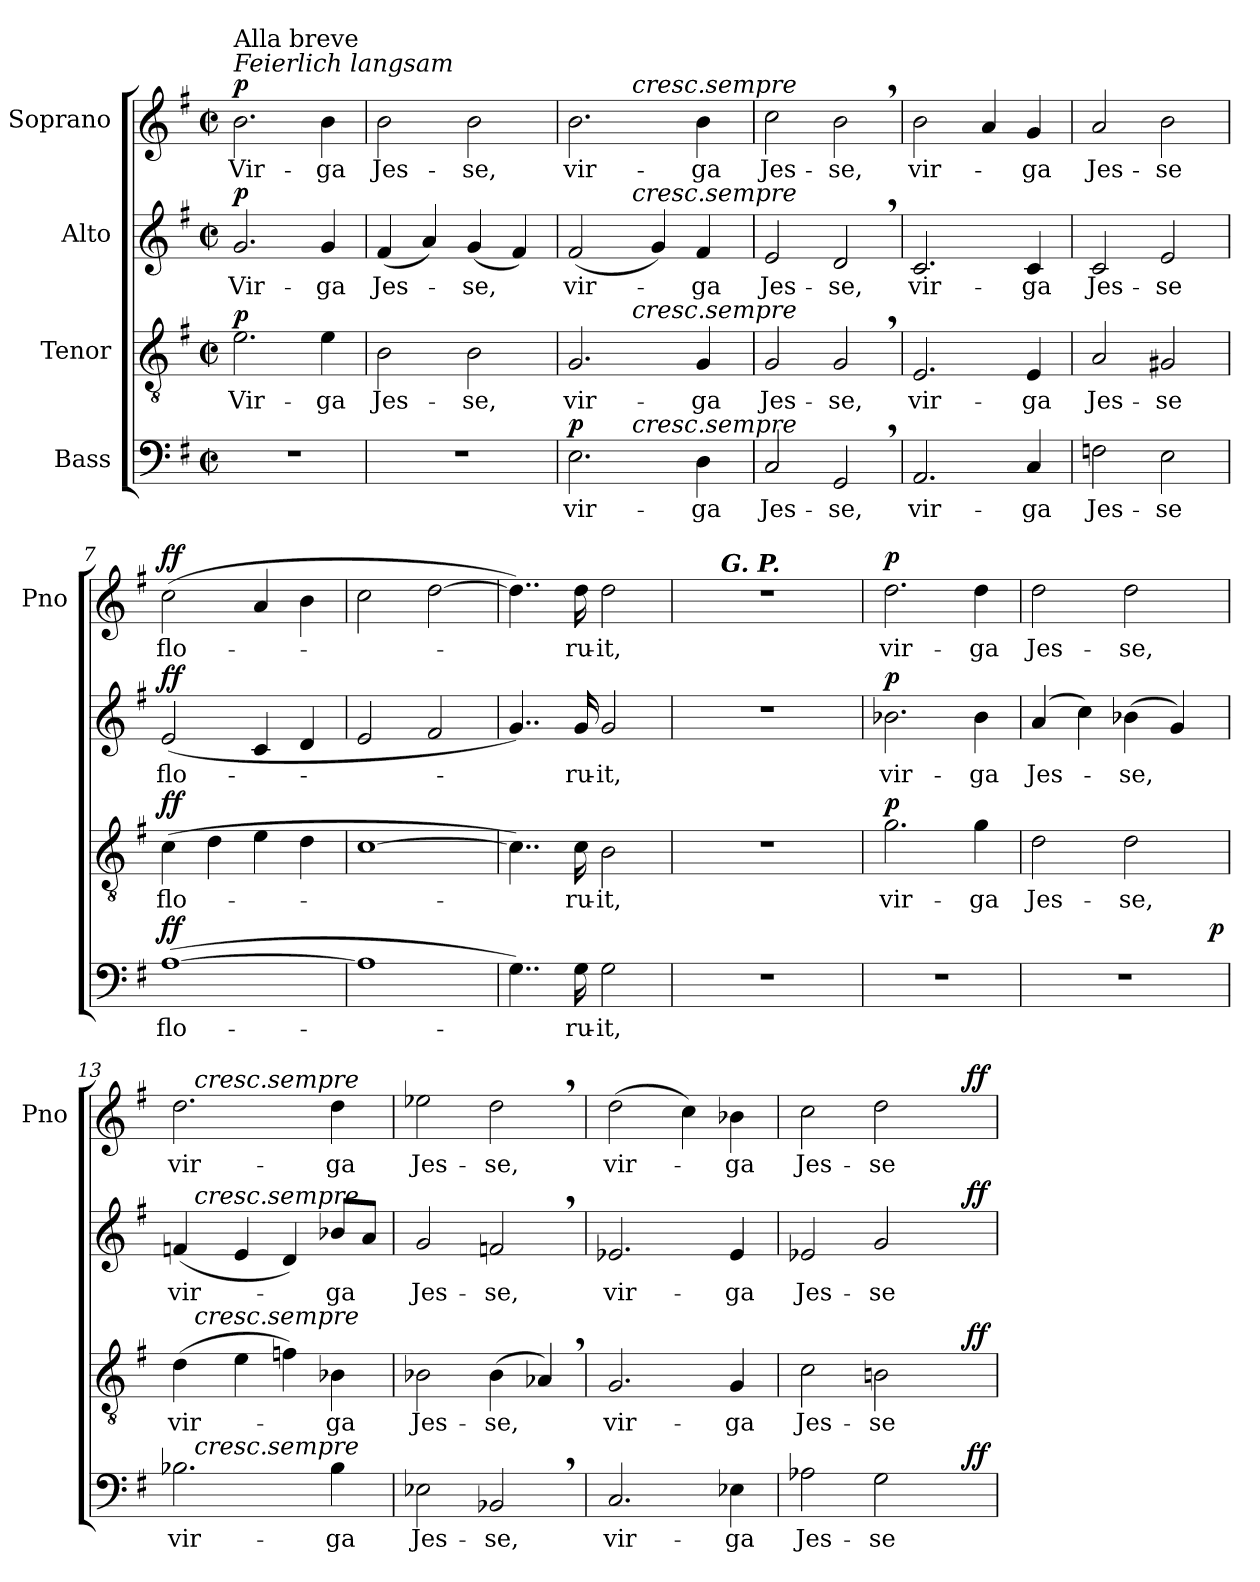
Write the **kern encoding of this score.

**kern	**text	**dynam	**kern	**text	**dynam	**kern	**text	**dynam	**kern	**text	**dynam
*part4	*part4	*part4	*part3	*part3	*part3	*part2	*part2	*part2	*part1	*part1	*part1
*staff4	*staff4	*staff4	*staff3	*staff3	*staff3	*staff2	*staff2	*staff2	*staff1	*staff1	*staff1
*I"Bass	*	*	*I"Tenor	*	*	*I"Alto	*	*	*I"Soprano	*	*
*	*	*	*	*	*	*	*	*	*I'Pno	*	*
*clefF4	*	*	*clefGv2	*	*	*clefG2	*	*	*clefG2	*	*
*k[f#]	*	*	*k[f#]	*	*	*k[f#]	*	*	*k[f#]	*	*
*G:	*	*	*G:	*	*	*G:	*	*	*G:	*	*
*M2/2	*	*	*M2/2	*	*	*M2/2	*	*	*M2/2	*	*
*met(c|)	*	*	*met(c|)	*	*	*met(c|)	*	*	*met(c|)	*	*
=1	=1	=1	=1	=1	=1	=1	=1	=1	=1	=1	=1
!	!	!	!	!	!	!	!	!	!LO:TX:a:i:t=Feierlich langsam	!	!
!	!	!	!	!	!	!	!	!	!LO:TX:a:t=Alla breve	!	!
!	!	!	!	!	!LO:DY:a	!	!	!LO:DY:a	!	!	!LO:DY:a
1r	.	.	2.e\	Vir-	p	2.g/	Vir-	p	2.b\	Vir-	p
.	.	.	4e\	-ga	.	4g/	-ga	.	4b\	-ga	.
=2	=2	=2	=2	=2	=2	=2	=2	=2	=2	=2	=2
1r	.	.	2B\	Jes-	.	(4f#/	Jes-	.	2b\	Jes-	.
.	.	.	.	.	.	4a/)	.	.	.	.	.
.	.	.	2B\	-se,	.	(4g/	-se,	.	2b\	-se,	.
.	.	.	.	.	.	4f#/)	.	.	.	.	.
=3	=3	=3	=3	=3	=3	=3	=3	=3	=3	=3	=3
!	!	!LO:DY:a	!	!	!	!	!	!	!	!	!
*^	*	*	*^	*	*	*^	*	*	*^	*	*
2.E\	4..ryy	vir-	p	2.G/	4..ryy	vir-	.	(2f#/	4..ryy	vir-	.	2.b\	4..ryy	vir-	.
!	!	!	!	!	!	!	!	!	!	!	!	!	!LO:TX:a:i:t=cresc.sempre	!	!
!	!	!	!	!	!	!	!	!	!LO:TX:a:i:t=cresc.sempre	!	!	!	!	!	!
!	!	!	!	!	!LO:TX:a:i:t=cresc.sempre	!	!	!	!	!	!	!	!	!	!
!	!LO:TX:a:i:t=cresc.sempre	!	!	!	!	!	!	!	!	!	!	!	!	!	!
.	2ryy	.	.	.	2ryy	.	.	.	2ryy	.	.	.	2ryy	.	.
.	.	.	.	.	.	.	.	4g/)	.	.	.	.	.	.	.
4D\	.	-ga	.	4G/	.	-ga	.	4f#/	.	-ga	.	4b\	.	-ga	.
.	16ryy	.	.	.	16ryy	.	.	.	16ryy	.	.	.	16ryy	.	.
*v	*v	*	*	*	*	*	*	*v	*v	*	*	*v	*v	*	*
*	*	*	*v	*v	*	*	*	*	*	*	*	*
=4	=4	=4	=4	=4	=4	=4	=4	=4	=4	=4	=4
2C/	Jes-	.	2G/	Jes-	.	2e/	Jes-	.	2cc\	Jes-	.
2GG,>/	-se,	.	2G,>/	-se,	.	2d,>/	-se,	.	2b,>\	-se,	.
=5	=5	=5	=5	=5	=5	=5	=5	=5	=5	=5	=5
2.AA/	vir-	.	2.E/	vir-	.	2.c/	vir-	.	2b\	vir-	.
.	.	.	.	.	.	.	.	.	4a/	.	.
4C/	-ga	.	4E/	-ga	.	4c/	-ga	.	4g/	-ga	.
=6	=6	=6	=6	=6	=6	=6	=6	=6	=6	=6	=6
2Fn\	Jes-	.	2A/	Jes-	.	2c/	Jes-	.	2a/	Jes-	.
2E\	-se	.	2G#X/	-se	.	2e/	-se	.	2b\	-se	.
!!LO:LB:g=z
=7	=7	=7	=7	=7	=7	=7	=7	=7	=7	=7	=7
!	!	!LO:DY:a	!	!	!LO:DY:a	!	!	!LO:DY:a	!	!	!LO:DY:a
([1A	flo-	ff	(4c\	flo-	ff	(2e/	flo-	ff	(2cc\	flo-	ff
.	.	.	4d\	.	.	.	.	.	.	.	.
.	.	.	4e\	.	.	4c/	.	.	4a/	.	.
.	.	.	4d\	.	.	4d/	.	.	4b\	.	.
=8	=8	=8	=8	=8	=8	=8	=8	=8	=8	=8	=8
1A]	-­-	.	[1c	-­-	.	2e/	-­-	.	2cc\	-­-	.
.	.	.	.	.	.	2f#/	.	.	[2dd\	.	.
=9	=9	=9	=9	=9	=9	=9	=9	=9	=9	=9	=9
4..G\)	-­	.	4..c\])	-­	.	4..g/)	-­	.	4..dd\])	-­	.
16G\	ru-	.	16c\	ru-	.	16g/	ru-	.	16dd\	ru-	.
2G\	-it,	.	2B\	-it,	.	2g/	-it,	.	2dd\	-it,	.
=10	=10	=10	=10	=10	=10	=10	=10	=10	=10	=10	=10
*	*	*	*	*	*	*	*	*	*^	*	*
1r	.	.	1r	.	.	1r	.	.	1r	8ryy	.	.
.	.	.	.	.	.	.	.	.	.	32ryy	.	.
!	!	!	!	!	!	!	!	!	!	!LO:TX:a:Bi:t=G. P.	!	!
.	.	.	.	.	.	.	.	.	.	2ryy	.	.
.	.	.	.	.	.	.	.	.	.	4ryy	.	.
.	.	.	.	.	.	.	.	.	.	16.ryy	.	.
=11	=11	=11	=11	=11	=11	=11	=11	=11	=11	=11	=11	=11
!	!	!	!	!	!LO:DY:a	!	!	!LO:DY:a	!	!	!	!LO:DY:a
*	*	*	*	*	*	*	*	*	*v	*v	*	*
1r	.	.	2.g\	vir-	p	2.b-X\	vir-	p	2.dd\	vir-	p
.	.	.	4g\	-ga	.	4b-\	-ga	.	4dd\	-ga	.
=12	=12	=12	=12	=12	=12	=12	=12	=12	=12	=12	=12
*^	*	*	*	*	*	*	*	*	*	*	*
1r	2...ryy	.	.	2d\	Jes-	.	(4a/	Jes-	.	2dd\	Jes-	.
.	.	.	.	.	.	.	4cc\)	.	.	.	.	.
.	.	.	.	2d\	-se,	.	(4b-X\	-se,	.	2dd\	-se,	.
.	.	.	.	.	.	.	4g/)	.	.	.	.	.
!	!	!	!LO:DY:a	!	!	!	!	!	!	!	!	!
.	16ryy	.	p	.	.	.	.	.	.	.	.	.
=13	=13	=13	=13	=13	=13	=13	=13	=13	=13	=13	=13	=13
*	*	*	*	*^	*	*	*^	*	*	*^	*	*
2.B-X\	16ryy	vir-	.	(4d\	16ryy	vir-	.	(4fn/	16ryy	vir-	.	2.dd\	16ryy	vir-	.
!	!	!	!	!	!	!	!	!	!	!	!	!	!LO:TX:a:i:t=cresc.sempre	!	!
!	!	!	!	!	!	!	!	!	!LO:TX:a:i:t=cresc.sempre	!	!	!	!	!	!
!	!	!	!	!	!LO:TX:a:i:t=cresc.sempre	!	!	!	!	!	!	!	!	!	!
!	!LO:TX:a:i:t=cresc.sempre	!	!	!	!	!	!	!	!	!	!	!	!	!	!
.	2...ryy	.	.	.	2...ryy	.	.	.	2...ryy	.	.	.	2...ryy	.	.
.	.	.	.	4e\	.	.	.	4e/	.	.	.	.	.	.	.
.	.	.	.	4fn\)	.	.	.	4d/)	.	.	.	.	.	.	.
4B-\	.	-ga	.	4B-X\	.	-ga	.	8b-X/L	.	-ga	.	4dd\	.	-ga	.
.	.	.	.	.	.	.	.	8a/J	.	.	.	.	.	.	.
*v	*v	*	*	*	*	*	*	*v	*v	*	*	*v	*v	*	*
*	*	*	*v	*v	*	*	*	*	*	*	*	*
!!LO:LB:g=z
=14	=14	=14	=14	=14	=14	=14	=14	=14	=14	=14	=14
2E-X\	Jes-	.	2B-X\	Jes-	.	2g/	Jes-	.	2ee-X\	Jes-	.
2BB-X,>/	-se,	.	(4B-\	-se,	.	2fn,>/	-se,	.	2dd,>\	-se,	.
.	.	.	4A-X,>/)	.	.	.	.	.	.	.	.
=15	=15	=15	=15	=15	=15	=15	=15	=15	=15	=15	=15
2.C/	vir-	.	2.G/	vir-	.	2.e-X/	vir-	.	(2dd\	vir-	.
.	.	.	.	.	.	.	.	.	4cc\)	.	.
4E-X\	-ga	.	4G/	-ga	.	4e-/	-ga	.	4b-X\	-ga	.
=16	=16	=16	=16	=16	=16	=16	=16	=16	=16	=16	=16
*^	*	*	*^	*	*	*^	*	*	*^	*	*
2A-X\	2ryy	Jes-	.	2c\	2ryy	Jes-	.	2e-X/	2ryy	Jes-	.	2cc\	2ryy	Jes-	.
2G\	4ryy	-se	.	2Bn\	4ryy	-se	.	2g/	4ryy	-se	.	2dd\	4ryy	-se	.
.	8ryy	.	.	.	8ryy	.	.	.	8ryy	.	.	.	8ryy	.	.
.	32ryy	.	.	.	32ryy	.	.	.	32ryy	.	.	.	32ryy	.	.
!	!	!	!LO:DY:a	!	!	!	!LO:DY:a	!	!	!	!LO:DY:a	!	!	!	!LO:DY:a
.	16.ryy	.	ff	.	16.ryy	.	ff	.	16.ryy	.	ff	.	16.ryy	.	ff
*v	*v	*	*	*	*	*	*	*v	*v	*	*	*v	*v	*	*
*	*	*	*v	*v	*	*	*	*	*	*	*	*
=	=	=	=	=	=	=	=	=	=	=	=
*-	*-	*-	*-	*-	*-	*-	*-	*-	*-	*-	*-
